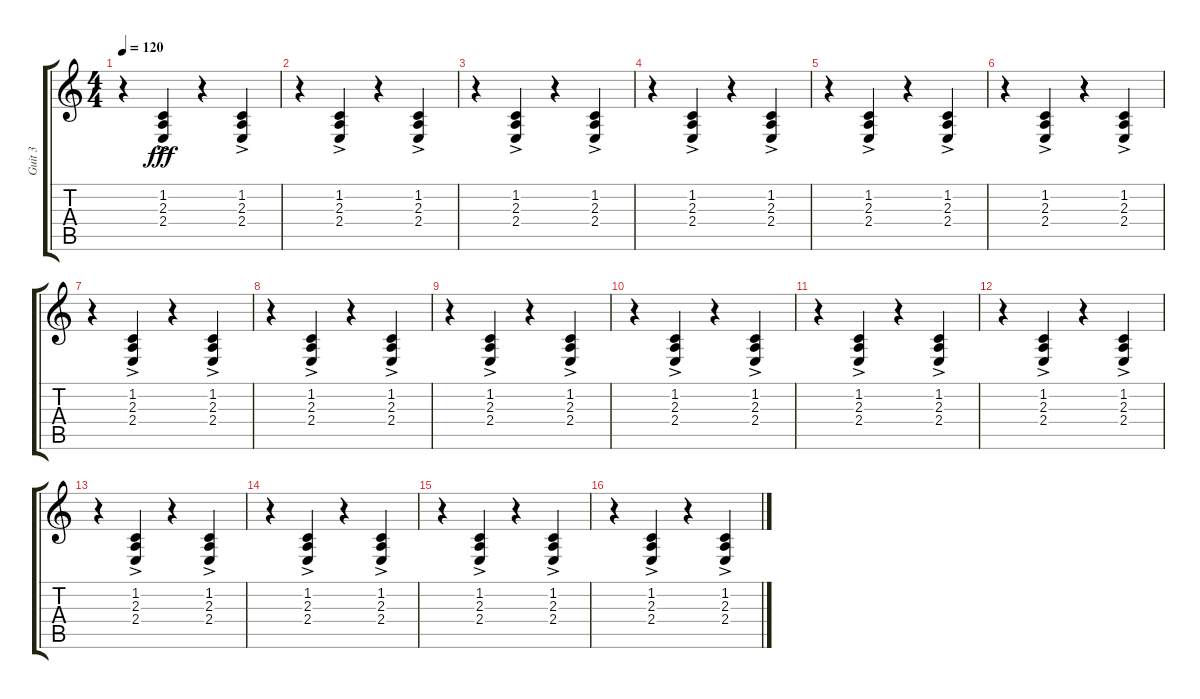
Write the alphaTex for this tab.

\track ("Guit 3" "Guit 3") {instrument acousticgrandpiano}
\staff {score tabs}
\tuning (E4 B3 G3 D3 A2 E2) {hide}
\ts (4 4)
\tempo 120
\clef g2
\ks c
r.4{dy fff} (1.2{ac} 2.3{ac} 2.4{ac}).4 r.4 (1.2{ac} 2.3{ac} 2.4{ac}).4 |
r.4 (1.2{ac} 2.3{ac} 2.4{ac}).4 r.4 (1.2{ac} 2.3{ac} 2.4{ac}).4 |
r.4 (1.2{ac} 2.3{ac} 2.4{ac}).4 r.4 (1.2{ac} 2.3{ac} 2.4{ac}).4 |
r.4 (1.2{ac} 2.3{ac} 2.4{ac}).4 r.4 (1.2{ac} 2.3{ac} 2.4{ac}).4 |
r.4 (1.2{ac} 2.3{ac} 2.4{ac}).4 r.4 (1.2{ac} 2.3{ac} 2.4{ac}).4 |
r.4 (1.2{ac} 2.3{ac} 2.4{ac}).4 r.4 (1.2{ac} 2.3{ac} 2.4{ac}).4 |
r.4 (1.2{ac} 2.3{ac} 2.4{ac}).4 r.4 (1.2{ac} 2.3{ac} 2.4{ac}).4 |
r.4 (1.2{ac} 2.3{ac} 2.4{ac}).4 r.4 (1.2{ac} 2.3{ac} 2.4{ac}).4 |
r.4 (1.2{ac} 2.3{ac} 2.4{ac}).4 r.4 (1.2{ac} 2.3{ac} 2.4{ac}).4 |
r.4 (1.2{ac} 2.3{ac} 2.4{ac}).4 r.4 (1.2{ac} 2.3{ac} 2.4{ac}).4 |
r.4 (1.2{ac} 2.3{ac} 2.4{ac}).4 r.4 (1.2{ac} 2.3{ac} 2.4{ac}).4 |
r.4 (1.2{ac} 2.3{ac} 2.4{ac}).4 r.4 (1.2{ac} 2.3{ac} 2.4{ac}).4 |
r.4 (1.2{ac} 2.3{ac} 2.4{ac}).4 r.4 (1.2{ac} 2.3{ac} 2.4{ac}).4 |
r.4 (1.2{ac} 2.3{ac} 2.4{ac}).4 r.4 (1.2{ac} 2.3{ac} 2.4{ac}).4 |
r.4 (1.2{ac} 2.3{ac} 2.4{ac}).4 r.4 (1.2{ac} 2.3{ac} 2.4{ac}).4 |
r.4 (1.2{ac} 2.3{ac} 2.4{ac}).4 r.4 (1.2{ac} 2.3{ac} 2.4{ac}).4
